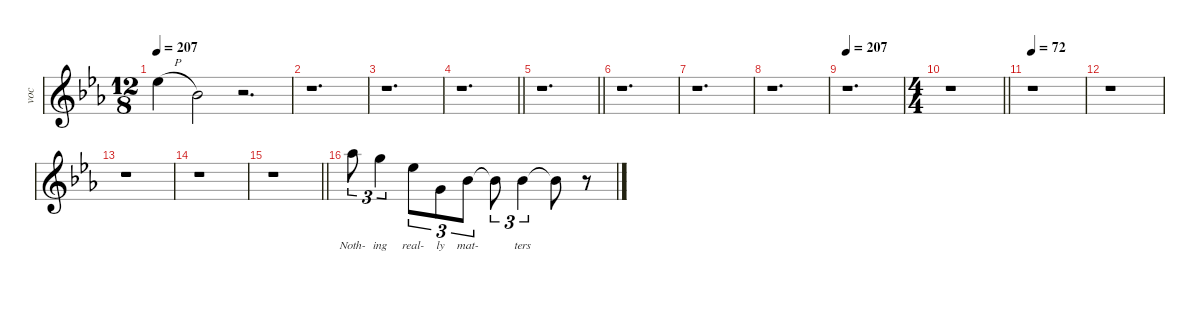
\defaultSystemsLayout 8
\hideDynamics
\bracketExtendMode nobrackets
\otherSystemsTrackNameOrientation horizontal
\track ("Voice" "voc") {defaultSystemsLayout 4 instrument flute}
\staff {score}
\tuning (E5 B4 G4 D4 A3 E3)
\ts (12 8)
\tempo 207
\clef g2
\ks eb
8.3{h acc b}.4{dy f beam Down} 3.3{acc b}.2{beam Down} r.2{d beam Down} |
r.1{d beam Down} |
r.1{d beam Down} |
\barLineRight lightlight
r.1{d beam Down} |
\barLineRight lightlight
r.1{d beam Down} |
r.1{d beam Down} |
r.1{d beam Down} |
r.1{d beam Down} |
\tempo 207
r.1{d beam Down} |
\ts (4 4)
\barLineRight lightlight
r.1{beam Down} |
\tempo 72
r.1{beam Down} |
r.1{beam Down} |
r.1{beam Down} |
r.1{beam Down} |
\barLineRight lightlight
r.1{beam Down} |
4.1{acc b}.8{tu (3 2) lyrics (0 "Noth-") lyrics (1 "") lyrics (2 "") lyrics (3 "") lyrics (4 "") beam Down} 3.1{acc forcenatural}.4{tu (3 2) lyrics (0 "ing") lyrics (1 "") lyrics (2 "") lyrics (3 "") lyrics (4 "") beam Down} 4.2{acc b}.8{tu (3 2) lyrics (0 "real-") lyrics (1 "") lyrics (2 "") lyrics (3 "") lyrics (4 "") beam Down} 0.3{acc forcenatural}.8{tu (3 2) lyrics (0 "ly") lyrics (1 "") lyrics (2 "") lyrics (3 "") lyrics (4 "") beam Down} 3.3{acc b}.8{tu (3 2) lyrics (0 "mat-") lyrics (1 "") lyrics (2 "") lyrics (3 "") lyrics (4 "") beam Down} 3.3{t acc b}.8{tu (3 2) beam Down} 3.3{acc b}.4{tu (3 2) lyrics (0 "ters") lyrics (1 "") lyrics (2 "") lyrics (3 "") lyrics (4 "") beam Down} 3.3{t acc b}.8{beam Down} r.8{beam Down}
